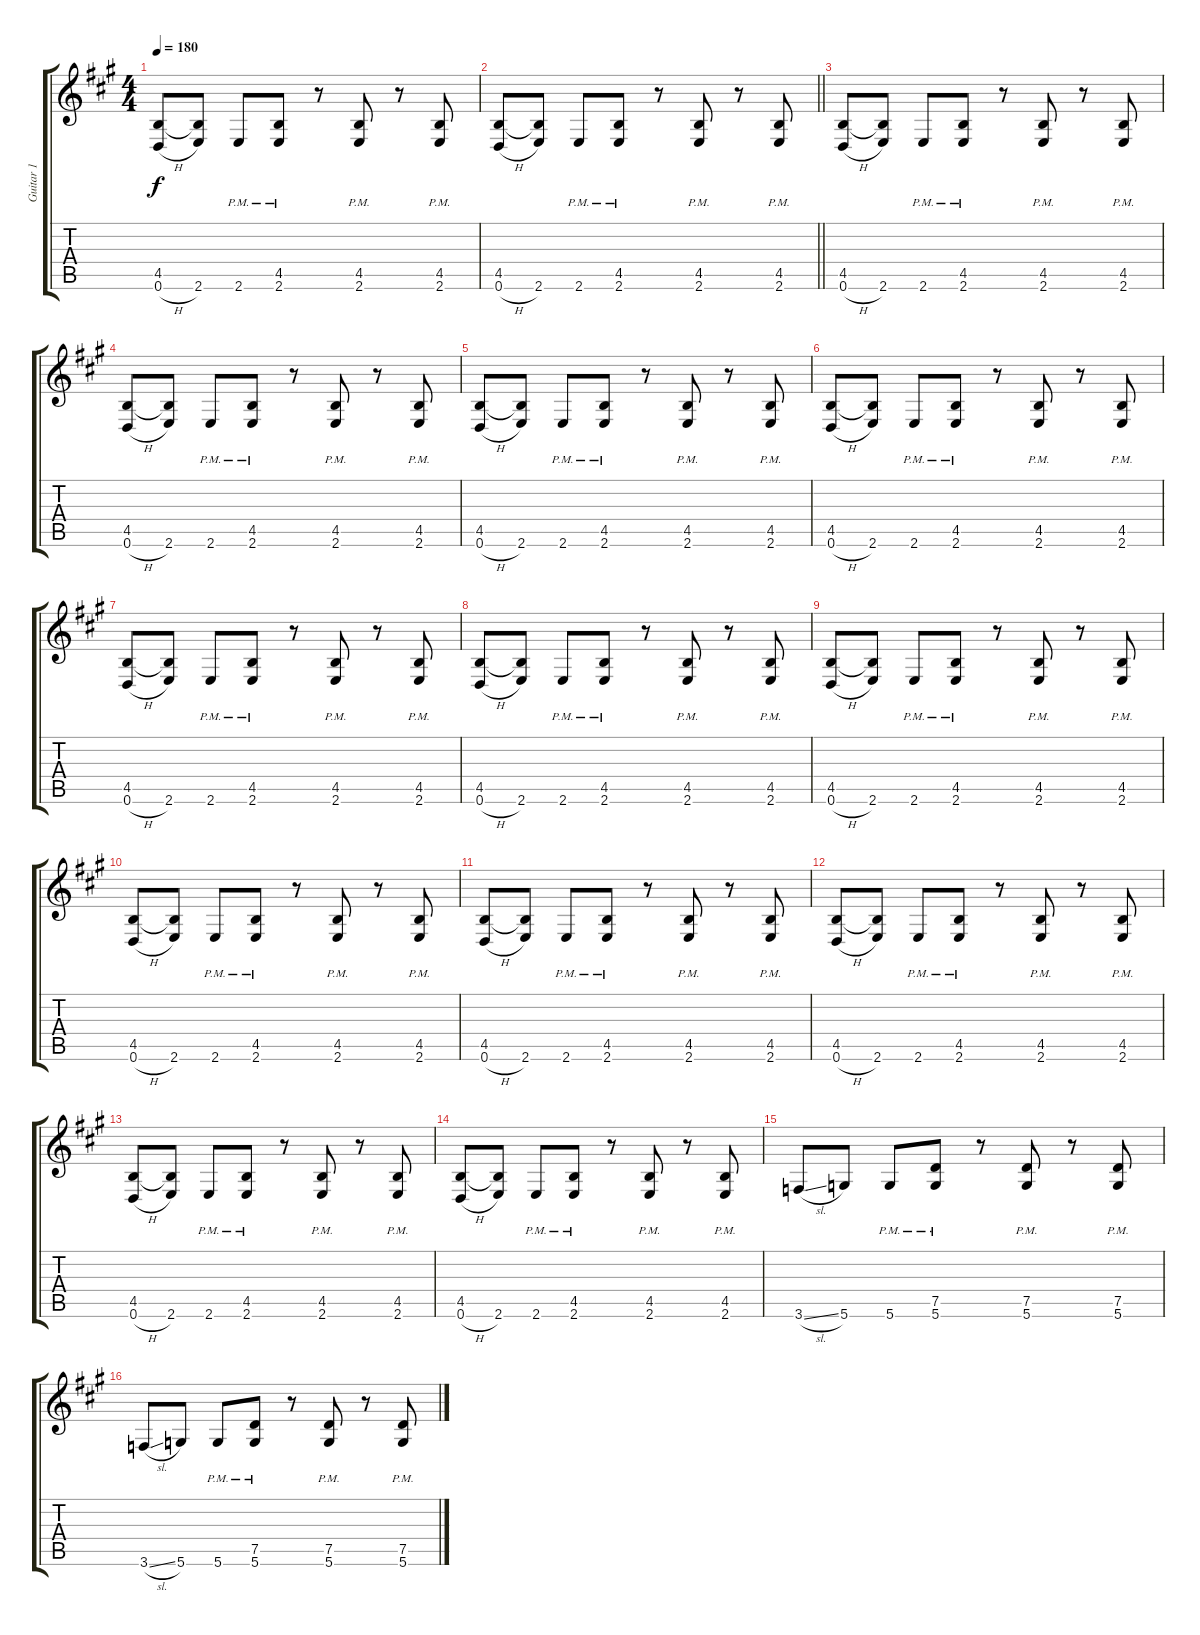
\track ("Guitar 1" "Guitar 1") {instrument distortionguitar}
\staff {score tabs}
\tuning (D4 A3 F3 C3 G2 D2) {hide}
\ts (4 4)
\tempo 180
\clef g2
\ks f#minor
(4.5 0.6{h}).8{dy f} (4.5{t} 2.6).8 2.6{pm}.8 (4.5{pm} 2.6{pm}).8 r.8 (4.5{pm} 2.6{pm}).8 r.8 (4.5{pm} 2.6{pm}).8 |
\barLineRight lightlight
(4.5 0.6{h}).8 (4.5{t} 2.6).8 2.6{pm}.8 (4.5{pm} 2.6{pm}).8 r.8 (4.5{pm} 2.6{pm}).8 r.8 (4.5{pm} 2.6{pm}).8 |
(4.5 0.6{h}).8 (4.5{t} 2.6).8 2.6{pm}.8 (4.5{pm} 2.6{pm}).8 r.8 (4.5{pm} 2.6{pm}).8 r.8 (4.5{pm} 2.6{pm}).8 |
(4.5 0.6{h}).8 (4.5{t} 2.6).8 2.6{pm}.8 (4.5{pm} 2.6{pm}).8 r.8 (4.5{pm} 2.6{pm}).8 r.8 (4.5{pm} 2.6{pm}).8 |
(4.5 0.6{h}).8 (4.5{t} 2.6).8 2.6{pm}.8 (4.5{pm} 2.6{pm}).8 r.8 (4.5{pm} 2.6{pm}).8 r.8 (4.5{pm} 2.6{pm}).8 |
(4.5 0.6{h}).8 (4.5{t} 2.6).8 2.6{pm}.8 (4.5{pm} 2.6{pm}).8 r.8 (4.5{pm} 2.6{pm}).8 r.8 (4.5{pm} 2.6{pm}).8 |
(4.5 0.6{h}).8 (4.5{t} 2.6).8 2.6{pm}.8 (4.5{pm} 2.6{pm}).8 r.8 (4.5{pm} 2.6{pm}).8 r.8 (4.5{pm} 2.6{pm}).8 |
(4.5 0.6{h}).8 (4.5{t} 2.6).8 2.6{pm}.8 (4.5{pm} 2.6{pm}).8 r.8 (4.5{pm} 2.6{pm}).8 r.8 (4.5{pm} 2.6{pm}).8 |
(4.5 0.6{h}).8 (4.5{t} 2.6).8 2.6{pm}.8 (4.5{pm} 2.6{pm}).8 r.8 (4.5{pm} 2.6{pm}).8 r.8 (4.5{pm} 2.6{pm}).8 |
(4.5 0.6{h}).8 (4.5{t} 2.6).8 2.6{pm}.8 (4.5{pm} 2.6{pm}).8 r.8 (4.5{pm} 2.6{pm}).8 r.8 (4.5{pm} 2.6{pm}).8 |
(4.5 0.6{h}).8 (4.5{t} 2.6).8 2.6{pm}.8 (4.5{pm} 2.6{pm}).8 r.8 (4.5{pm} 2.6{pm}).8 r.8 (4.5{pm} 2.6{pm}).8 |
(4.5 0.6{h}).8 (4.5{t} 2.6).8 2.6{pm}.8 (4.5{pm} 2.6{pm}).8 r.8 (4.5{pm} 2.6{pm}).8 r.8 (4.5{pm} 2.6{pm}).8 |
(4.5 0.6{h}).8 (4.5{t} 2.6).8 2.6{pm}.8 (4.5{pm} 2.6{pm}).8 r.8 (4.5{pm} 2.6{pm}).8 r.8 (4.5{pm} 2.6{pm}).8 |
(4.5 0.6{h}).8 (4.5{t} 2.6).8 2.6{pm}.8 (4.5{pm} 2.6{pm}).8 r.8 (4.5{pm} 2.6{pm}).8 r.8 (4.5{pm} 2.6{pm}).8 |
3.6{sl}.8 5.6.8 5.6{pm}.8 (7.5{pm} 5.6{pm}).8 r.8 (7.5{pm} 5.6{pm}).8 r.8 (7.5{pm} 5.6{pm}).8 |
3.6{sl}.8 5.6.8 5.6{pm}.8 (7.5{pm} 5.6{pm}).8 r.8 (7.5{pm} 5.6{pm}).8 r.8 (7.5{pm} 5.6{pm}).8
